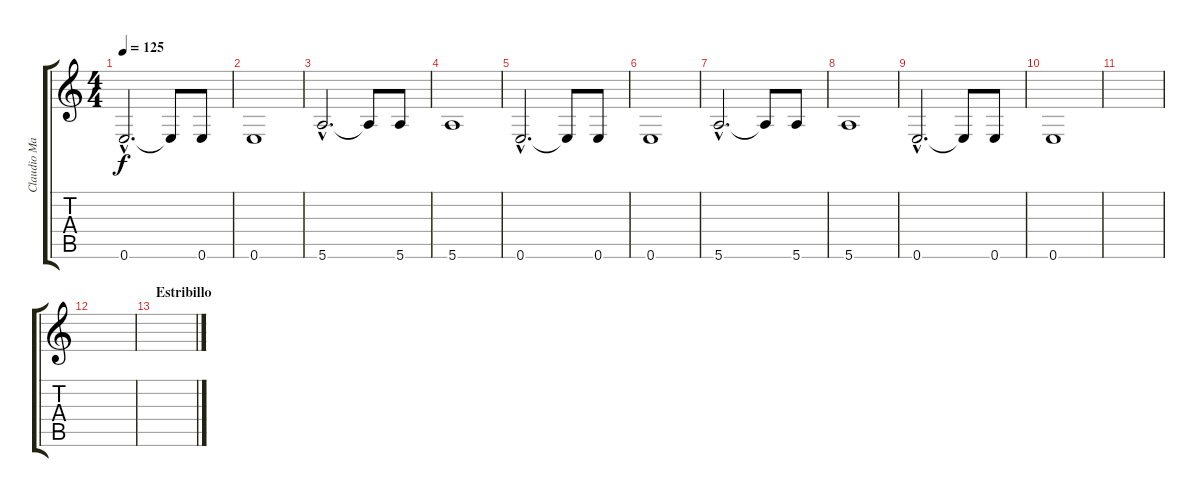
\track ("Claudio Marciello (Gtr 3)" "Claudio Ma") {instrument distortionguitar}
\staff {score tabs}
\tuning (E4 B3 G3 D3 A2 E2) {hide}
\ts (4 4)
\tempo 125
\clef g2
\ks c
0.6{hac}.2{d dy f} 0.6{t}.8 0.6.8 |
0.6.1 |
5.6{hac}.2{d} 5.6{t}.8 5.6.8 |
5.6.1 |
0.6{hac}.2{d} 0.6{t}.8 0.6.8 |
0.6.1 |
5.6{hac}.2{d} 5.6{t}.8 5.6.8 |
5.6.1 |
0.6{hac}.2{d} 0.6{t}.8 0.6.8 |
0.6.1 |
|
|
\section ("" "Estribillo")
